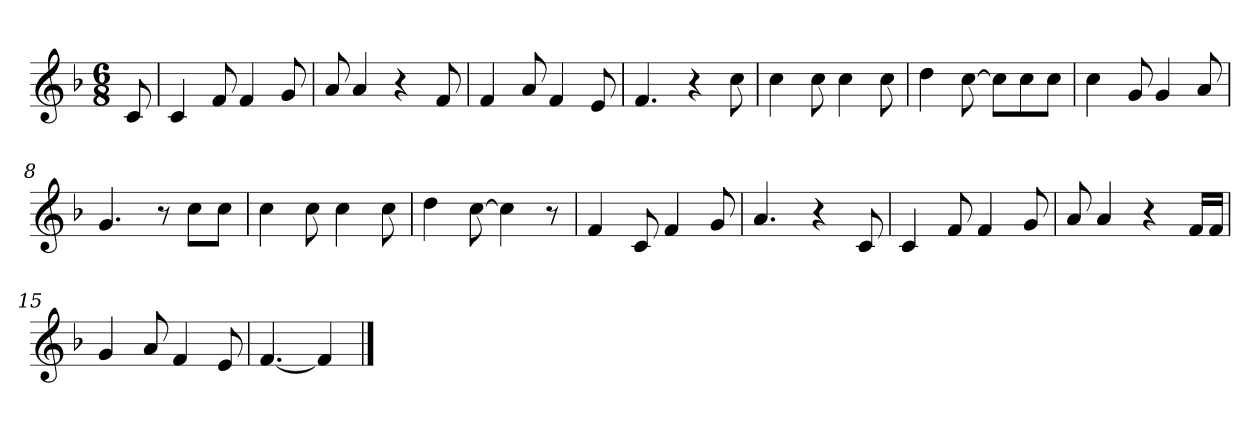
**kern
*part1
*staff1
*clefG2
*k[b-]
*F:
*M6/8
*MM80
=
8c
=1
4c
8f
4f
8g
=2
8a
4a
4r
8f
=3
4f
8a
4f
8e
=4
4.f
4r
8cc
=5
4cc
8cc
4cc
8cc
=6
4dd
[8cc
8cc\L]
8cc\
8cc\J
=7
4cc
8g
4g
8a
=8
4.g
8r
8cc\L
8cc\J
=9
4cc
8cc
4cc
8cc
=10
4dd
[8cc
4cc]
8r
=11
4f
8c
4f
8g
=12
4.a
4r
8c
=13
4c
8f
4f
8g
=14
8a
4a
4r
16f/LL
16f/JJ
=15
4g
8a
4f
8e
=16
[4.f
4f]
==
*-
